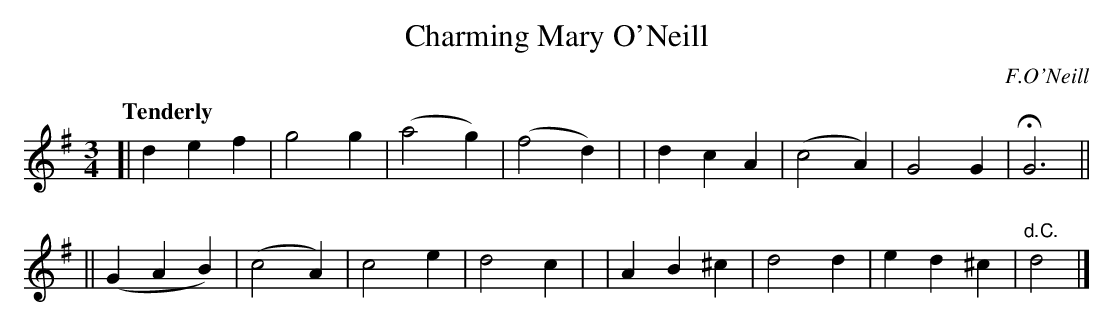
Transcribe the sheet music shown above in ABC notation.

X:1
T: Charming Mary O'Neill
O: F.O'Neill
Q: "Tenderly"
M: 3/4
L: 1/8
K: Dmix
[| d2 e2 f2 | g4 g2 | (a4 g2) | (f4 d2) |\
| d2 c2 A2 | (c4 A2) | G4 G2 | HG6 ||
|| (G2 A2 B2) | (c4 A2) | c4 e2 | d4 c2 |\
| A2 B2 ^c2 | d4 d2 | e2 d2 ^c2 | "d.C."d4 |]
